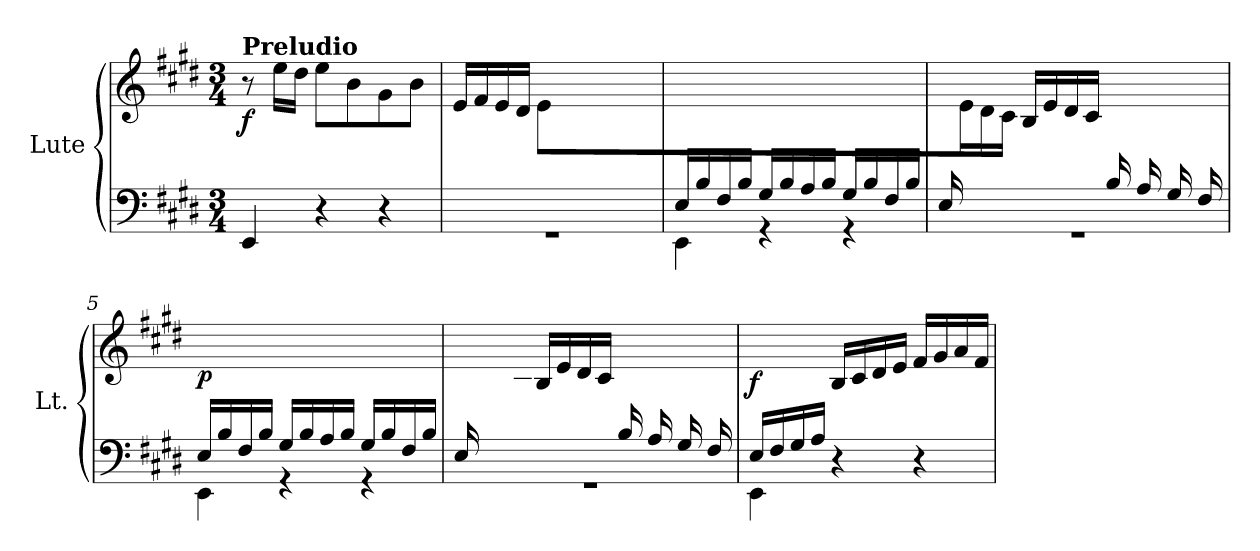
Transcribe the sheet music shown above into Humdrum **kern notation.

**kern	**kern	**dynam
*part1	*part1	*part1
*staff2	*staff1	*staff1/2
*I"Lute	*	*
*I'Lt.	*	*
*clefF4	*clefG2	*
*k[f#c#g#d#]	*k[f#c#g#d#]	*
*M3/4	*M3/4	*
=1	=1	=1
!	!LO:TX:a:B:t=Preludio	!
!	!	!LO:DY:b
4EE/	8r	f
.	16ee\LL	.
.	16dd#\JJ	.
4r	8ee\L	.
.	8b\	.
4r	8g#\	.
.	8b\J	.
=2	=2	=2
*^	*	*
4.ryy	2.rGG	16e/LL	.
.	.	16f#/	.
.	.	16e/	.
.	.	16d#/JJ	.
.	.	8e\L	.
8B/	.	4.ryy	.
8G#/	.	.	.
8B/J	.	.	.
=3	=3	=3	=3
16E/LL	4EE\	2.ryy	.
16B/	.	.	.
16F#/	.	.	.
16B/JJ	.	.	.
16G#/LL	4rGG	.	.
16B/	.	.	.
16A/	.	.	.
16B/JJ	.	.	.
16G#/LL	4rGG	.	.
16B/	.	.	.
16F#/	.	.	.
16B/JJ	.	.	.
=4	=4	=4	=4
16E/LL	2.rGG	16ryy	.
4..ryy	.	16e\	.
.	.	16d#\	.
.	.	16c#\JJ	.
.	.	16B/LL	.
.	.	16e/	.
.	.	16d#/	.
.	.	16c#/JJ	.
16B/LL	.	4ryy	.
16A/	.	.	.
16G#/	.	.	.
16F#/JJ	.	.	.
!!LO:LB:g=z
=5	=5	=5	=5
!	!	!	!LO:DY:b
16E/LL	4EE\	2.ryy	p
16B/	.	.	.
16F#/	.	.	.
16B/JJ	.	.	.
16G#/LL	4rGG	.	.
16B/	.	.	.
16A/	.	.	.
16B/JJ	.	.	.
16G#/LL	4rGG	.	.
16B/	.	.	.
16F#/	.	.	.
16B/JJ	.	.	.
=6	=6	=6	=6
16E/LL	2.rGG	16ryy	.
4..ryy	.	16e\	.
.	.	16d#\	.
.	.	16c#\JJ	.
.	.	16B/LL	.
.	.	16e/	.
.	.	16d#/	.
.	.	16c#/JJ	.
16B/LL	.	4ryy	.
16A/	.	.	.
16G#/	.	.	.
16F#/JJ	.	.	.
=7	=7	=7	=7
!	!	!	!LO:DY:b
16E/LL	4EE\	4ryy	f
16F#/	.	.	.
16G#/	.	.	.
16A/JJ	.	.	.
2ryy	4r	16B/LL	.
.	.	16c#/	.
.	.	16d#/	.
.	.	16e/JJ	.
.	4r	16f#/LL	.
.	.	16g#/	.
.	.	16a/	.
.	.	16f#/JJ	.
*v	*v	*	*
=	=	=
*-	*-	*-
